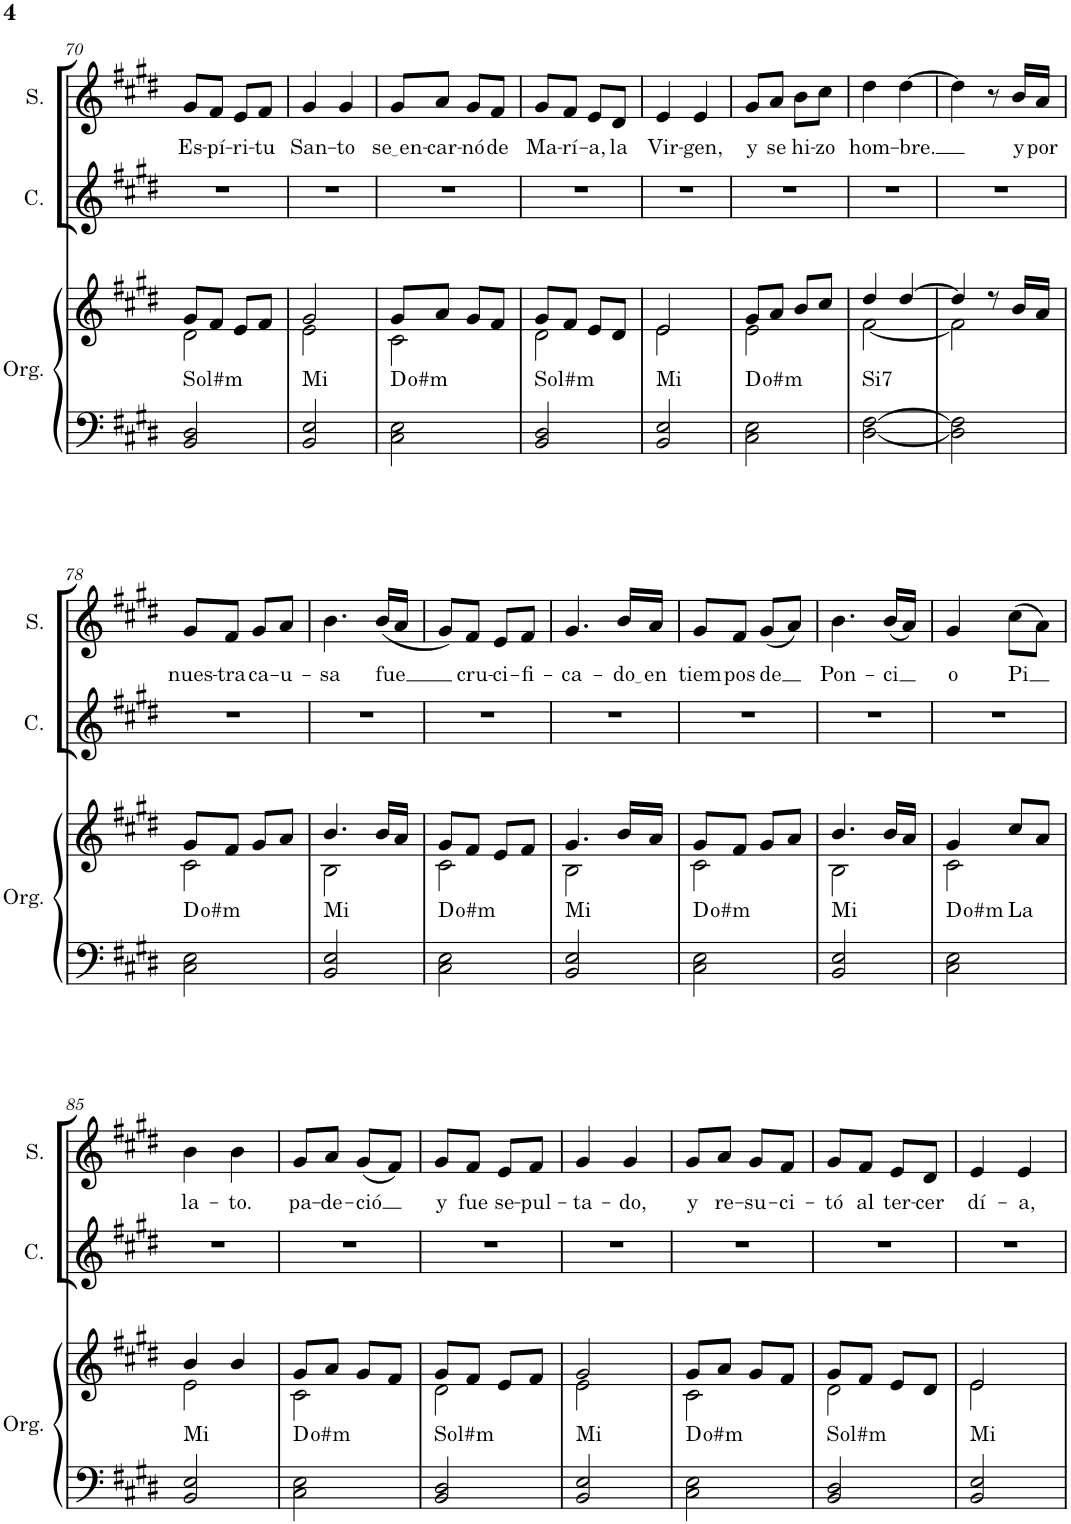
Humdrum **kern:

**kern	**kern	**harte	**kern	**kern	**text
*part3	*part3	*part3	*part2	*part1	*part1
*staff4	*staff3	*	*staff2	*staff1	*staff1
*I"Órgano	*	*	*I"Contralto	*I"Soprano	*
*	*	*	*I'C.	*I'S.	*
!!LO:PB:g=z
*clefF4	*clefG2	*	*clefG2	*clefG2	*
*k[f#c#g#d#]	*k[f#c#g#d#]	*	*k[f#c#g#d#]	*k[f#c#g#d#]	*
*M2/4	*M2/4	*	*M2/4	*M2/4	*
=70	=70	=70	=70	=70	=70
*	*^	*	*	*	*
!	!	!	!LO:H:kt=Sol#m	!	!	!LO:LY:b
2BB/ 2D#/	8g#/L	2d#\	N	2r	8g#/L	Es-
!	!	!	!	!	!	!LO:LY:b
.	8f#/J	.	.	.	8f#/J	-pí-
!	!	!	!	!	!	!LO:LY:b
.	8e/L	.	.	.	8e/L	-ri-
!	!	!	!	!	!	!LO:LY:b
.	8f#/J	.	.	.	8f#/J	-tu
=71	=71	=71	=71	=71	=71	=71
!	!	!	!LO:H:kt=Mi	!	!	!LO:LY:b
2BB/ 2E/	2g#/	2e\	N	2r	4g#/	San-
!	!	!	!	!	!	!LO:LY:b
.	.	.	.	.	4g#/	-to
=72	=72	=72	=72	=72	=72	=72
!	!	!	!	!	!	!LO:LY:b
2C#\ 2E\	8g#/L	2c#\	D:dim	2r	8g#/L	se en
!	!	!	!	!	!	!LO:LY:b
.	8a/J	.	.	.	8a/J	-car-
!	!	!	!	!	!	!LO:LY:b
.	8g#/L	.	.	.	8g#/L	-nó
!	!	!	!	!	!	!LO:LY:b
.	8f#/J	.	.	.	8f#/J	de
=73	=73	=73	=73	=73	=73	=73
!	!	!	!LO:H:kt=Sol#m	!	!	!LO:LY:b
2BB/ 2D#/	8g#/L	2d#\	N	2r	8g#/L	Ma-
!	!	!	!	!	!	!LO:LY:b
.	8f#/J	.	.	.	8f#/J	-rí-
!	!	!	!	!	!	!LO:LY:b
.	8e/L	.	.	.	8e/L	-a,
!	!	!	!	!	!	!LO:LY:b
.	8d#/J	.	.	.	8d#/J	la
=74	=74	=74	=74	=74	=74	=74
!	!	!	!LO:H:kt=Mi	!	!	!LO:LY:b
2BB/ 2E/	2e/	2e\	N	2r	4e/	Vir-
!	!	!	!	!	!	!LO:LY:b
.	.	.	.	.	4e/	-gen,
=75	=75	=75	=75	=75	=75	=75
!	!	!	!	!	!	!LO:LY:b
2C#\ 2E\	8g#/L	2e\	D:dim	2r	8g#/L	y
!	!	!	!	!	!	!LO:LY:b
.	8a/J	.	.	.	8a/J	se
!	!	!	!	!	!	!LO:LY:b
.	8b/L	.	.	.	8b\L	hi-
!	!	!	!	!	!	!LO:LY:b
.	8cc#/J	.	.	.	8cc#\J	-zo
=76	=76	=76	=76	=76	=76	=76
!	!	!	!LO:H:kt=Si7	!	!	!LO:LY:b
[2D#\ [2F#\	4dd#/	[2f#\	N	2r	4dd#\	hom-
!	!	!	!	!	!	!LO:LY:b
.	[4dd#/	.	.	.	[4dd#\	-bre.
=77	=77	=77	=77	=77	=77	=77
2D#\] 2F#\]	4dd#/]	2f#\]	.	2r	4dd#\]	.
.	8r	.	.	.	8r	.
!	!	!	!	!	!	!LO:LY:b
.	16b/LL	.	.	.	16b/LL	y
!	!	!	!	!	!	!LO:LY:b
.	16a/JJ	.	.	.	16a/JJ	por
!!LO:LB:g=z
=78	=78	=78	=78	=78	=78	=78
!	!	!	!	!	!	!LO:LY:b
2C#\ 2E\	8g#/L	2c#\	D:dim	2r	8g#/L	nues-
!	!	!	!	!	!	!LO:LY:b
.	8f#/J	.	.	.	8f#/J	-tra
!	!	!	!	!	!	!LO:LY:b
.	8g#/L	.	.	.	8g#/L	ca-
!	!	!	!	!	!	!LO:LY:b
.	8a/J	.	.	.	8a/J	-u-
=79	=79	=79	=79	=79	=79	=79
!	!	!	!LO:H:kt=Mi	!	!	!LO:LY:b
2BB/ 2E/	4.b/	2B\	N	2r	4.b\	-sa
!	!	!	!	!	!	!LO:LY:b
.	16b/LL	.	.	.	(16b/LL	fue
.	16a/JJ	.	.	.	16a/JJ	.
=80	=80	=80	=80	=80	=80	=80
2C#\ 2E\	8g#/L	2c#\	D:dim	2r	8g#/L)	.
!	!	!	!	!	!	!LO:LY:b
.	8f#/J	.	.	.	8f#/J	cru-
!	!	!	!	!	!	!LO:LY:b
.	8e/L	.	.	.	8e/L	-ci-
!	!	!	!	!	!	!LO:LY:b
.	8f#/J	.	.	.	8f#/J	-fi-
=81	=81	=81	=81	=81	=81	=81
!	!	!	!LO:H:kt=Mi	!	!	!LO:LY:b
2BB/ 2E/	4.g#/	2B\	N	2r	4.g#/	-ca-
!	!	!	!	!	!	!LO:LY:b
.	16b/LL	.	.	.	16b/LL	do
!	!	!	!	!	!	!LO:LY:b
.	16a/JJ	.	.	.	16a/JJ	en
=82	=82	=82	=82	=82	=82	=82
!	!	!	!	!	!	!LO:LY:b
2C#\ 2E\	8g#/L	2c#\	D:dim	2r	8g#/L	tiem
!	!	!	!	!	!	!LO:LY:b
.	8f#/J	.	.	.	8f#/J	-pos
!	!	!	!	!	!	!LO:LY:b
.	8g#/L	.	.	.	(8g#/L	de
.	8a/J	.	.	.	8a/J)	.
=83	=83	=83	=83	=83	=83	=83
!	!	!	!LO:H:kt=Mi	!	!	!LO:LY:b
2BB/ 2E/	4.b/	2B\	N	2r	4.b\	Pon-
!	!	!	!	!	!	!LO:LY:b
.	16b/LL	.	.	.	(16b/LL	-ci
.	16a/JJ	.	.	.	16a/JJ)	.
=84	=84	=84	=84	=84	=84	=84
!	!	!	!LO:H:n=2:kt=La	!	!	!LO:LY:b
2C#\ 2E\	4g#/	2c#\	D:dim N	2r	4g#/	o
!	!	!	!	!	!	!LO:LY:b
.	8cc#/L	.	.	.	(8cc#\L	Pi
.	8a/J	.	.	.	8a\J)	.
!!LO:LB:g=z
=85	=85	=85	=85	=85	=85	=85
!	!	!	!LO:H:kt=Mi	!	!	!LO:LY:b
2BB/ 2E/	4b/	2e\	N	2r	4b\	la-
!	!	!	!	!	!	!LO:LY:b
.	4b/	.	.	.	4b\	-to.
=86	=86	=86	=86	=86	=86	=86
!	!	!	!	!	!	!LO:LY:b
2C#\ 2E\	8g#/L	2c#\	D:dim	2r	8g#/L	pa-
!	!	!	!	!	!	!LO:LY:b
.	8a/J	.	.	.	8a/J	-de-
!	!	!	!	!	!	!LO:LY:b
.	8g#/L	.	.	.	(8g#/L	-ció
.	8f#/J	.	.	.	8f#/J)	.
=87	=87	=87	=87	=87	=87	=87
!	!	!	!LO:H:kt=Sol#m	!	!	!LO:LY:b
2BB/ 2D#/	8g#/L	2d#\	N	2r	8g#/L	y
!	!	!	!	!	!	!LO:LY:b
.	8f#/J	.	.	.	8f#/J	fue
!	!	!	!	!	!	!LO:LY:b
.	8e/L	.	.	.	8e/L	se-
!	!	!	!	!	!	!LO:LY:b
.	8f#/J	.	.	.	8f#/J	-pul-
=88	=88	=88	=88	=88	=88	=88
!	!	!	!LO:H:kt=Mi	!	!	!LO:LY:b
2BB/ 2E/	2g#/	2e\	N	2r	4g#/	-ta-
!	!	!	!	!	!	!LO:LY:b
.	.	.	.	.	4g#/	-do,
=89	=89	=89	=89	=89	=89	=89
!	!	!	!	!	!	!LO:LY:b
2C#\ 2E\	8g#/L	2c#\	D:dim	2r	8g#/L	y
!	!	!	!	!	!	!LO:LY:b
.	8a/J	.	.	.	8a/J	re-
!	!	!	!	!	!	!LO:LY:b
.	8g#/L	.	.	.	8g#/L	-su-
!	!	!	!	!	!	!LO:LY:b
.	8f#/J	.	.	.	8f#/J	-ci-
=90	=90	=90	=90	=90	=90	=90
!	!	!	!LO:H:kt=Sol#m	!	!	!LO:LY:b
2BB/ 2D#/	8g#/L	2d#\	N	2r	8g#/L	-tó
!	!	!	!	!	!	!LO:LY:b
.	8f#/J	.	.	.	8f#/J	al
!	!	!	!	!	!	!LO:LY:b
.	8e/L	.	.	.	8e/L	ter-
!	!	!	!	!	!	!LO:LY:b
.	8d#/J	.	.	.	8d#/J	-cer
=91	=91	=91	=91	=91	=91	=91
!	!	!	!LO:H:kt=Mi	!	!	!LO:LY:b
2BB/ 2E/	2e/	2e\	N	2r	4e/	dí-
!	!	!	!	!	!	!LO:LY:b
.	.	.	.	.	4e/	-a,
*	*v	*v	*	*	*	*
=	=	=	=	=	=
*-	*-	*-	*-	*-	*-
